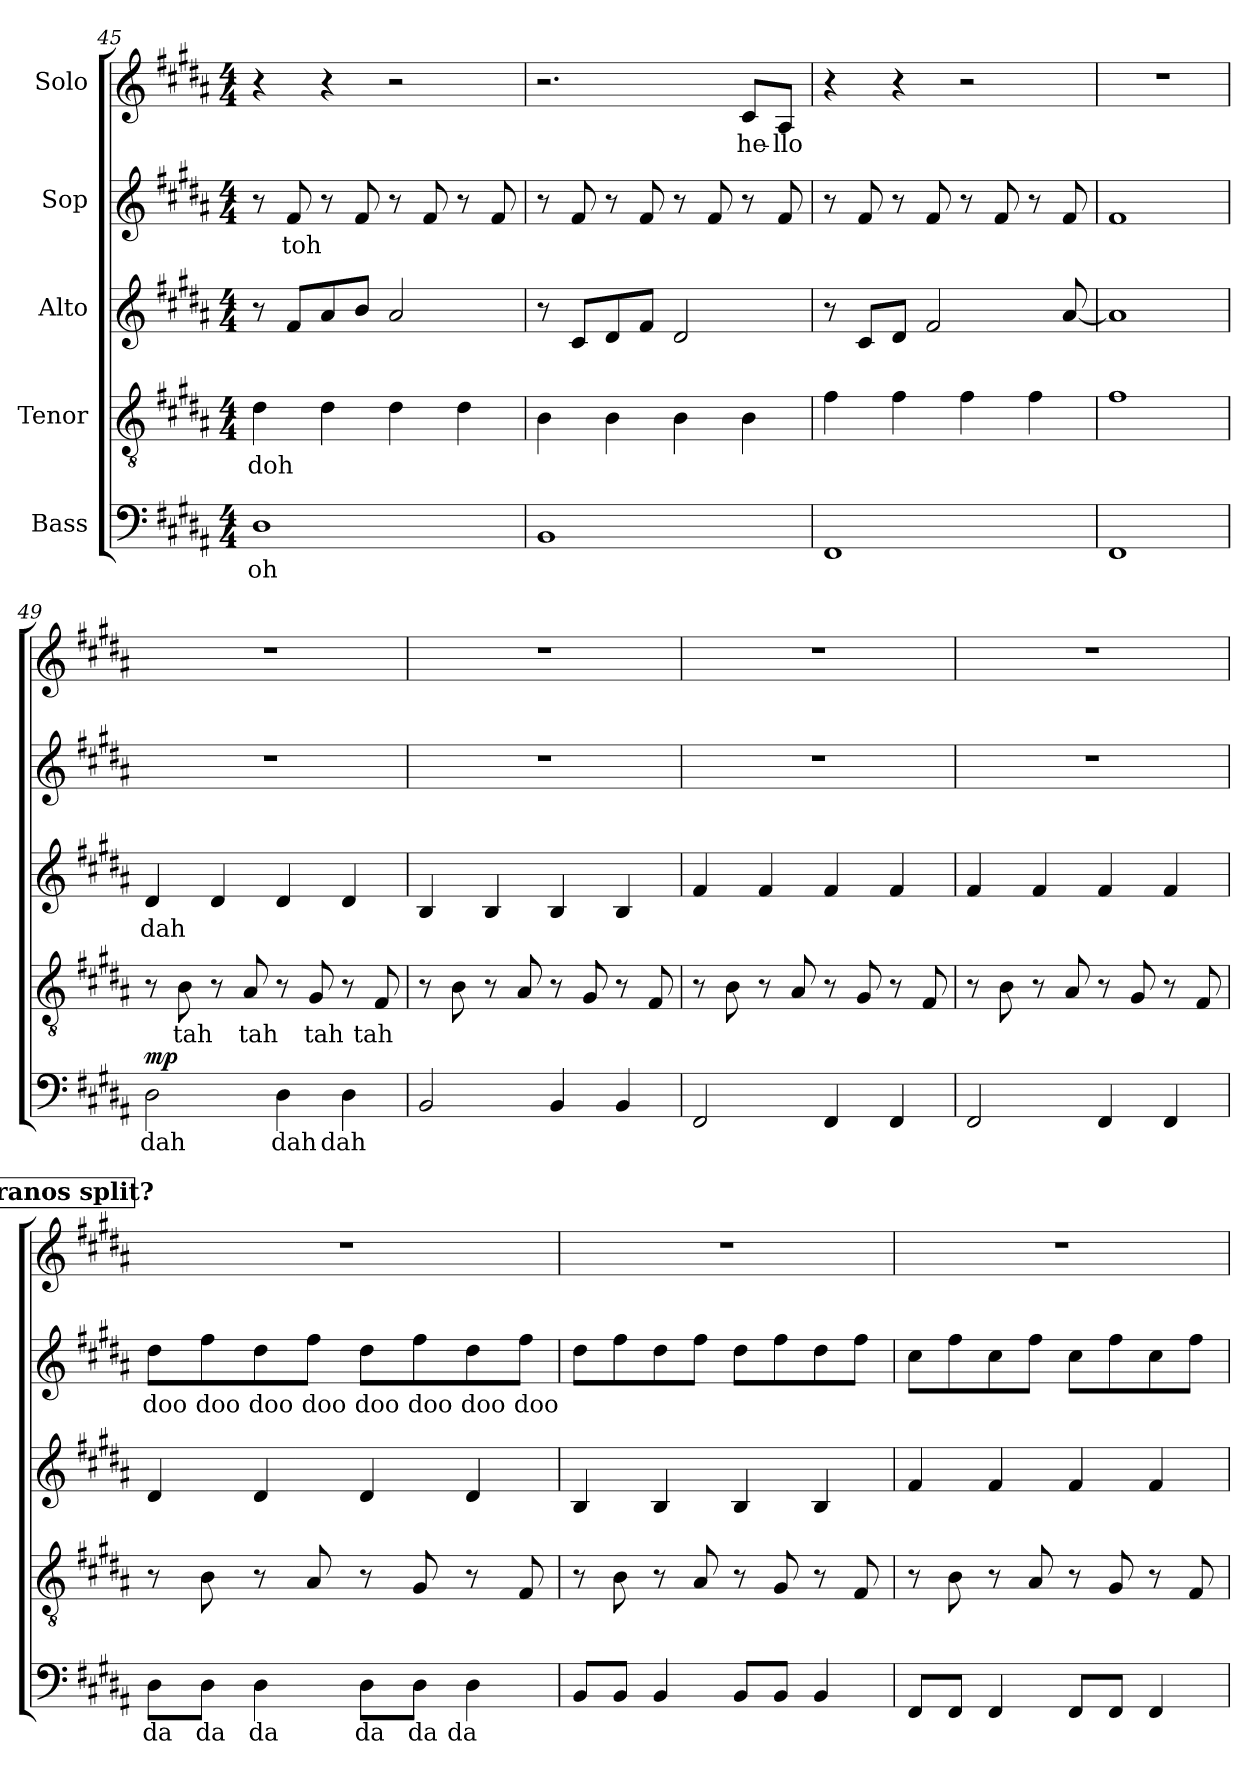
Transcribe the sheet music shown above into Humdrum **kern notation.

**kern	**text	**dynam	**kern	**text	**dynam	**kern	**text	**kern	**text	**kern	**text
*part5	*part5	*part5	*part4	*part4	*part4	*part3	*part3	*part2	*part2	*part1	*part1
*staff5	*staff5	*staff5	*staff4	*staff4	*staff4	*staff3	*staff3	*staff2	*staff2	*staff1	*staff1
*I"Bass	*	*	*I"Tenor	*	*	*I"Alto	*	*I"Sop	*	*I"Solo	*
*clefF4	*	*	*clefGv2	*	*	*clefG2	*	*clefG2	*	*clefG2	*
*k[f#c#g#d#a#]	*	*	*k[f#c#g#d#a#]	*	*	*k[f#c#g#d#a#]	*	*k[f#c#g#d#a#]	*	*k[f#c#g#d#a#]	*
*M4/4	*	*	*M4/4	*	*	*M4/4	*	*M4/4	*	*M4/4	*
=45	=45	=45	=45	=45	=45	=45	=45	=45	=45	=45	=45
!	!LO:LY:b	!	!	!LO:LY:b	!	!	!	!	!	!	!
1D#	oh	.	4d#\	doh	.	8r	.	8r	.	4r	.
!	!	!	!	!	!	!	!	!	!LO:LY:b	!	!
.	.	.	.	.	.	8f#/L	.	8f#/	toh	.	.
.	.	.	4d#\	.	.	8a#/	.	8r	.	4r	.
.	.	.	.	.	.	8b/J	.	8f#/	.	.	.
.	.	.	4d#\	.	.	2a#/	.	8r	.	2r	.
.	.	.	.	.	.	.	.	8f#/	.	.	.
.	.	.	4d#\	.	.	.	.	8r	.	.	.
.	.	.	.	.	.	.	.	8f#/	.	.	.
=46	=46	=46	=46	=46	=46	=46	=46	=46	=46	=46	=46
1BB	.	.	4B\	.	.	8r	.	8r	.	2.r	.
.	.	.	.	.	.	8c#/L	.	8f#/	.	.	.
.	.	.	4B\	.	.	8d#/	.	8r	.	.	.
.	.	.	.	.	.	8f#/J	.	8f#/	.	.	.
.	.	.	4B\	.	.	2d#/	.	8r	.	.	.
.	.	.	.	.	.	.	.	8f#/	.	.	.
!	!	!	!	!	!	!	!	!	!	!	!LO:LY:b
.	.	.	4B\	.	.	.	.	8r	.	8c#/L	he-
!	!	!	!	!	!	!	!	!	!	!	!LO:LY:b
.	.	.	.	.	.	.	.	8f#/	.	8A#/J	-llo
!!LO:LB:g=z
=47	=47	=47	=47	=47	=47	=47	=47	=47	=47	=47	=47
1FF#	.	.	4f#\	.	.	8r	.	8r	.	4r	.
.	.	.	.	.	.	8c#/L	.	8f#/	.	.	.
.	.	.	4f#\	.	.	8d#/J	.	8r	.	4r	.
.	.	.	.	.	.	2f#/	.	8f#/	.	.	.
.	.	.	4f#\	.	.	.	.	8r	.	2r	.
.	.	.	.	.	.	.	.	8f#/	.	.	.
.	.	.	4f#\	.	.	.	.	8r	.	.	.
.	.	.	.	.	.	[8a#/	.	8f#/	.	.	.
=48	=48	=48	=48	=48	=48	=48	=48	=48	=48	=48	=48
1FF#	.	.	1f#	.	.	1a#]	.	1f#	.	1r	.
=49	=49	=49	=49	=49	=49	=49	=49	=49	=49	=49	=49
!	!LO:LY:b	!LO:DY:b	!	!	!LO:DY:a	!	!LO:LY:b	!	!	!	!
!	!	!	!	!	!LO:DY:n=1:b	!	!	!	!	!	!
2D#\	dah	mp	8r	.	mp mp	4d#/	dah	1r	.	1r	.
!	!	!	!	!LO:LY:b	!	!	!	!	!	!	!
.	.	.	8B\	tah	.	.	.	.	.	.	.
.	.	.	8r	.	.	4d#/	.	.	.	.	.
!	!	!	!	!LO:LY:b	!	!	!	!	!	!	!
.	.	.	8A#/	tah	.	.	.	.	.	.	.
!	!LO:LY:b	!	!	!	!	!	!	!	!	!	!
4D#\	dah	.	8r	.	.	4d#/	.	.	.	.	.
!	!	!	!	!LO:LY:b	!	!	!	!	!	!	!
.	.	.	8G#/	tah	.	.	.	.	.	.	.
!	!LO:LY:b	!	!	!	!	!	!	!	!	!	!
4D#\	dah	.	8r	.	.	4d#/	.	.	.	.	.
!	!	!	!	!LO:LY:b	!	!	!	!	!	!	!
.	.	.	8F#/	tah	.	.	.	.	.	.	.
=50	=50	=50	=50	=50	=50	=50	=50	=50	=50	=50	=50
2BB/	.	.	8r	.	.	4B/	.	1r	.	1r	.
.	.	.	8B\	.	.	.	.	.	.	.	.
.	.	.	8r	.	.	4B/	.	.	.	.	.
.	.	.	8A#/	.	.	.	.	.	.	.	.
4BB/	.	.	8r	.	.	4B/	.	.	.	.	.
.	.	.	8G#/	.	.	.	.	.	.	.	.
4BB/	.	.	8r	.	.	4B/	.	.	.	.	.
.	.	.	8F#/	.	.	.	.	.	.	.	.
=51	=51	=51	=51	=51	=51	=51	=51	=51	=51	=51	=51
2FF#/	.	.	8r	.	.	4f#/	.	1r	.	1r	.
.	.	.	8B\	.	.	.	.	.	.	.	.
.	.	.	8r	.	.	4f#/	.	.	.	.	.
.	.	.	8A#/	.	.	.	.	.	.	.	.
4FF#/	.	.	8r	.	.	4f#/	.	.	.	.	.
.	.	.	8G#/	.	.	.	.	.	.	.	.
4FF#/	.	.	8r	.	.	4f#/	.	.	.	.	.
.	.	.	8F#/	.	.	.	.	.	.	.	.
!!LO:PB:g=z
=52	=52	=52	=52	=52	=52	=52	=52	=52	=52	=52	=52
2FF#/	.	.	8r	.	.	4f#/	.	1r	.	1r	.
.	.	.	8B\	.	.	.	.	.	.	.	.
.	.	.	8r	.	.	4f#/	.	.	.	.	.
.	.	.	8A#/	.	.	.	.	.	.	.	.
4FF#/	.	.	8r	.	.	4f#/	.	.	.	.	.
.	.	.	8G#/	.	.	.	.	.	.	.	.
4FF#/	.	.	8r	.	.	4f#/	.	.	.	.	.
.	.	.	8F#/	.	.	.	.	.	.	.	.
!!LO:REH:place=s1:a:B:fs=14:t=sopranos split?
=53	=53	=53	=53	=53	=53	=53	=53	=53	=53	=53	=53
!	!LO:LY:b	!	!	!	!	!	!	!	!LO:LY:b	!	!
8D#\L	da	.	8r	.	.	4d#/	.	8dd#\L	doo	1r	.
!	!LO:LY:b	!	!	!	!	!	!	!	!LO:LY:b	!	!
8D#\J	da	.	8B\	.	.	.	.	8ff#\	doo	.	.
!	!LO:LY:b	!	!	!	!	!	!	!	!LO:LY:b	!	!
4D#\	da	.	8r	.	.	4d#/	.	8dd#\	doo	.	.
!	!	!	!	!	!	!	!	!	!LO:LY:b	!	!
.	.	.	8A#/	.	.	.	.	8ff#\J	doo	.	.
!	!LO:LY:b	!	!	!	!	!	!	!	!LO:LY:b	!	!
8D#\L	da	.	8r	.	.	4d#/	.	8dd#\L	doo	.	.
!	!LO:LY:b	!	!	!	!	!	!	!	!LO:LY:b	!	!
8D#\J	da	.	8G#/	.	.	.	.	8ff#\	doo	.	.
!	!LO:LY:b	!	!	!	!	!	!	!	!LO:LY:b	!	!
4D#\	da	.	8r	.	.	4d#/	.	8dd#\	doo	.	.
!	!	!	!	!	!	!	!	!	!LO:LY:b	!	!
.	.	.	8F#/	.	.	.	.	8ff#\J	doo	.	.
=54	=54	=54	=54	=54	=54	=54	=54	=54	=54	=54	=54
8BB/L	.	.	8r	.	.	4B/	.	8dd#\L	.	1r	.
8BB/J	.	.	8B\	.	.	.	.	8ff#\	.	.	.
4BB/	.	.	8r	.	.	4B/	.	8dd#\	.	.	.
.	.	.	8A#/	.	.	.	.	8ff#\J	.	.	.
8BB/L	.	.	8r	.	.	4B/	.	8dd#\L	.	.	.
8BB/J	.	.	8G#/	.	.	.	.	8ff#\	.	.	.
4BB/	.	.	8r	.	.	4B/	.	8dd#\	.	.	.
.	.	.	8F#/	.	.	.	.	8ff#\J	.	.	.
!!LO:LB:g=z
=55	=55	=55	=55	=55	=55	=55	=55	=55	=55	=55	=55
8FF#/L	.	.	8r	.	.	4f#/	.	8cc#\L	.	1r	.
8FF#/J	.	.	8B\	.	.	.	.	8ff#\	.	.	.
4FF#/	.	.	8r	.	.	4f#/	.	8cc#\	.	.	.
.	.	.	8A#/	.	.	.	.	8ff#\J	.	.	.
8FF#/L	.	.	8r	.	.	4f#/	.	8cc#\L	.	.	.
8FF#/J	.	.	8G#/	.	.	.	.	8ff#\	.	.	.
4FF#/	.	.	8r	.	.	4f#/	.	8cc#\	.	.	.
.	.	.	8F#/	.	.	.	.	8ff#\J	.	.	.
=	=	=	=	=	=	=	=	=	=	=	=
*-	*-	*-	*-	*-	*-	*-	*-	*-	*-	*-	*-
